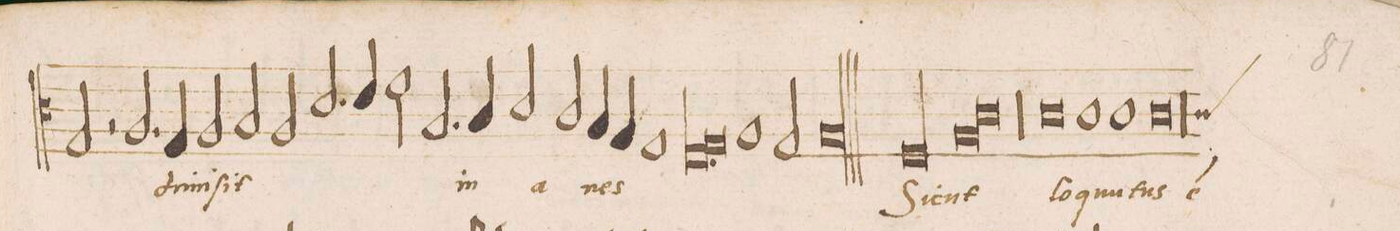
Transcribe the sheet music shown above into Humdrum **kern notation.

**kern	**text
*I"TENOR	*
*clefC3	*
*k[]	*
*met(C|)	*
*M2/1	*
2G/	.
=134-	=134-
2r	.
2.A/	di-
4G/	-mi-
2A/	-ſit
=135-	=135-
2B/	.
2A/	.
2.d/	.
4e/	.
=136-	=136-
2f\	.
2.B/	in
4c/	.
2d/	a-
=137-	=137-
2c/	.
4B/	-nes
4A/	.
1G	.
=138-	=138-
*lig	*
1.F	.
1G/	.
*Xlig	*
=139-	=139-
1A	.
2G/	.
=140-	=140-
00A/l	.
=141-	=141-
=142||	=142||
00F	Si-
=143-	=143-
=144-	=144-
*lig	*
0A	-cut
=145-	=145-
0c	.
*Xlig	*
=146-	=146-
00r	.
=147-	=147-
=148-	=148-
0c	lo-
=149-	=149-
1c	-qu-
1c	-utus
=150-	=150-
0c	e(ſt)
=151-	=151-
00r	.
=152-	=152-
*custos:c	*
=153-	=153-
*-	*-
